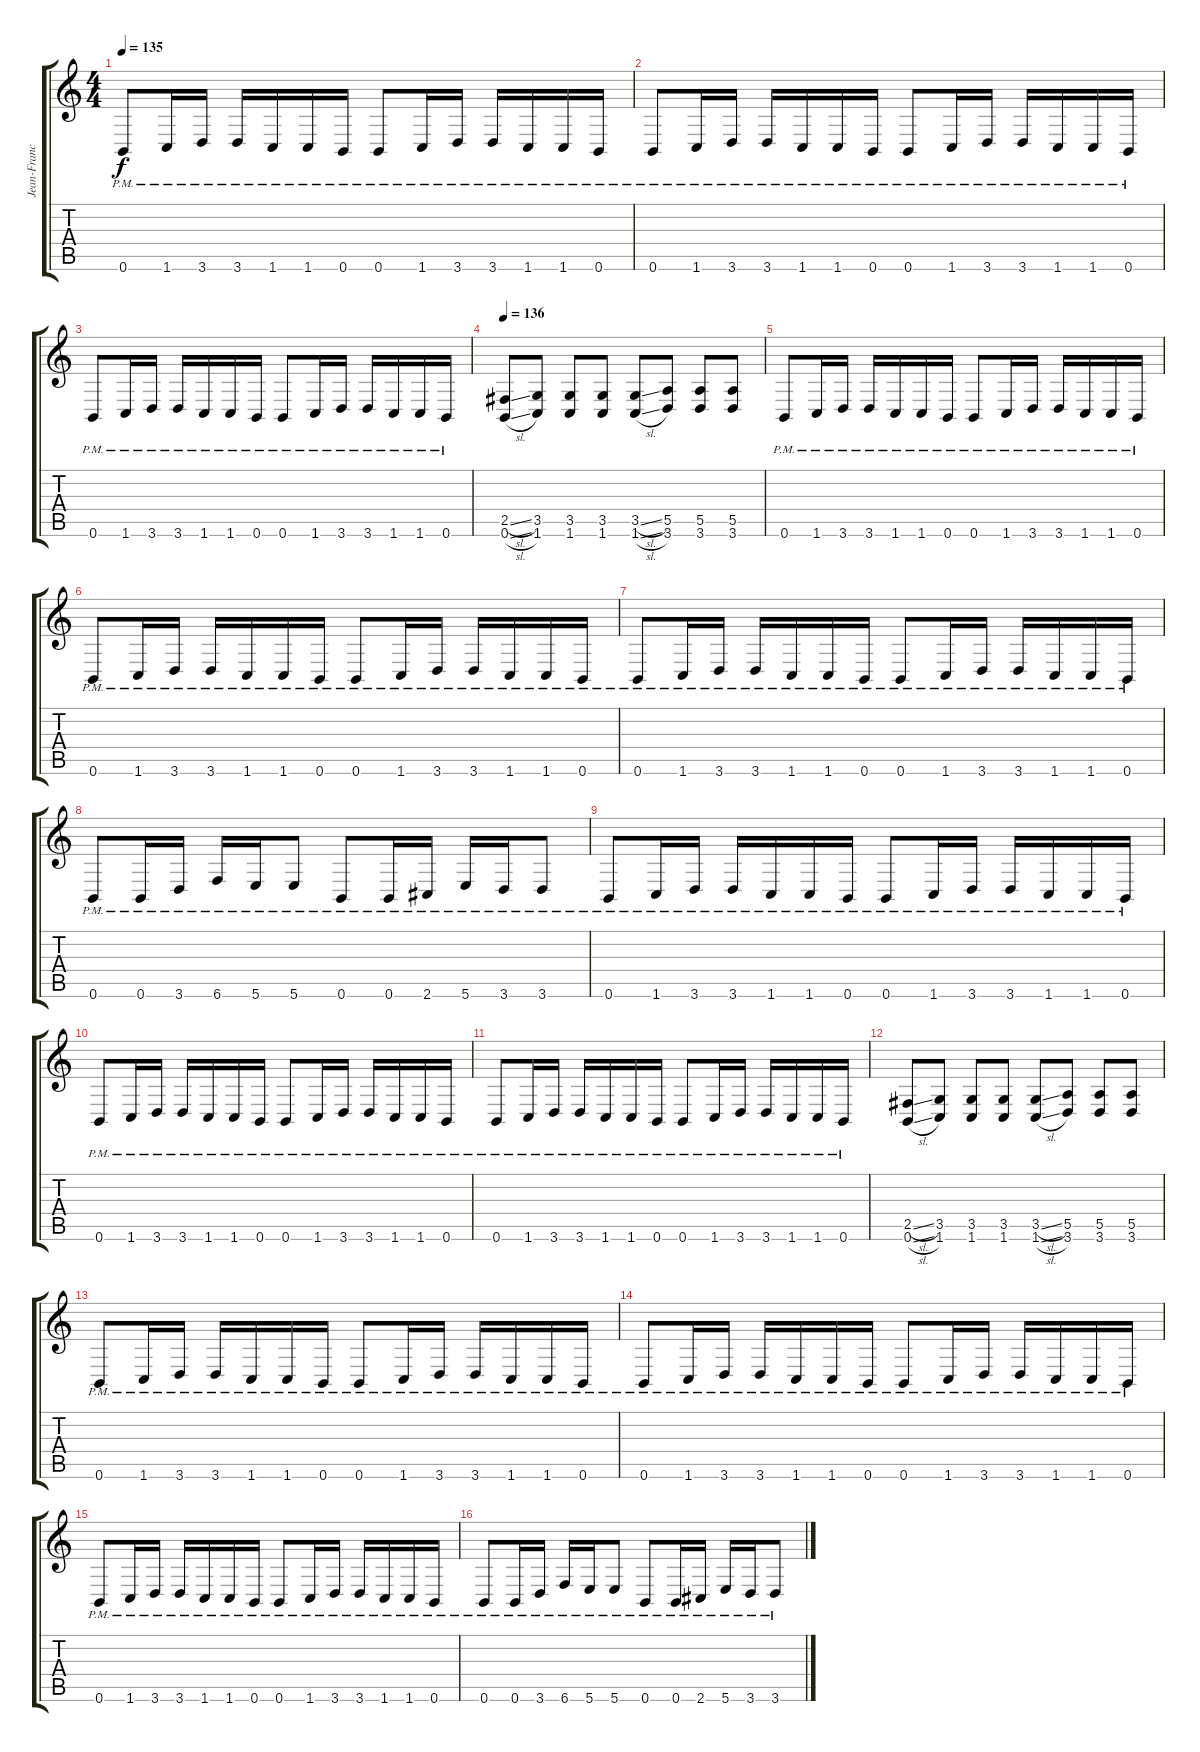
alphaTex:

\track ("Jean-Francois Dagenais (lead)" "Jean-Franc") {instrument distortionguitar}
\staff {score tabs}
\tuning (B3 Gb3 D3 A2 E2 B1) {hide}
\ts (4 4)
\tempo 135
\clef g2
\ks c
0.6{pm}.8{dy f} 1.6{pm}.16 3.6{pm}.16 3.6{pm}.16 1.6{pm}.16 1.6{pm}.16 0.6{pm}.16 0.6{pm}.8 1.6{pm}.16 3.6{pm}.16 3.6{pm}.16 1.6{pm}.16 1.6{pm}.16 0.6{pm}.16 |
0.6{pm}.8 1.6{pm}.16 3.6{pm}.16 3.6{pm}.16 1.6{pm}.16 1.6{pm}.16 0.6{pm}.16 0.6{pm}.8 1.6{pm}.16 3.6{pm}.16 3.6{pm}.16 1.6{pm}.16 1.6{pm}.16 0.6{pm}.16 |
0.6{pm}.8 1.6{pm}.16 3.6{pm}.16 3.6{pm}.16 1.6{pm}.16 1.6{pm}.16 0.6{pm}.16 0.6{pm}.8 1.6{pm}.16 3.6{pm}.16 3.6{pm}.16 1.6{pm}.16 1.6{pm}.16 0.6{pm}.16 |
\tempo 136
(2.5{sl} 0.6{sl}).8 (3.5 1.6).8 (3.5 1.6).8 (3.5 1.6).8 (3.5{sl} 1.6{sl}).8 (5.5 3.6).8 (5.5 3.6).8 (5.5 3.6).8 |
0.6{pm}.8 1.6{pm}.16 3.6{pm}.16 3.6{pm}.16 1.6{pm}.16 1.6{pm}.16 0.6{pm}.16 0.6{pm}.8 1.6{pm}.16 3.6{pm}.16 3.6{pm}.16 1.6{pm}.16 1.6{pm}.16 0.6{pm}.16 |
0.6{pm}.8 1.6{pm}.16 3.6{pm}.16 3.6{pm}.16 1.6{pm}.16 1.6{pm}.16 0.6{pm}.16 0.6{pm}.8 1.6{pm}.16 3.6{pm}.16 3.6{pm}.16 1.6{pm}.16 1.6{pm}.16 0.6{pm}.16 |
0.6{pm}.8 1.6{pm}.16 3.6{pm}.16 3.6{pm}.16 1.6{pm}.16 1.6{pm}.16 0.6{pm}.16 0.6{pm}.8 1.6{pm}.16 3.6{pm}.16 3.6{pm}.16 1.6{pm}.16 1.6{pm}.16 0.6{pm}.16 |
0.6{pm}.8 0.6{pm}.16 3.6{pm}.16 6.6{pm}.16 5.6{pm}.16 5.6{pm}.8 0.6{pm}.8 0.6{pm}.16 2.6{pm}.16 5.6{pm}.16 3.6{pm}.16 3.6{pm}.8 |
0.6{pm}.8 1.6{pm}.16 3.6{pm}.16 3.6{pm}.16 1.6{pm}.16 1.6{pm}.16 0.6{pm}.16 0.6{pm}.8 1.6{pm}.16 3.6{pm}.16 3.6{pm}.16 1.6{pm}.16 1.6{pm}.16 0.6{pm}.16 |
0.6{pm}.8 1.6{pm}.16 3.6{pm}.16 3.6{pm}.16 1.6{pm}.16 1.6{pm}.16 0.6{pm}.16 0.6{pm}.8 1.6{pm}.16 3.6{pm}.16 3.6{pm}.16 1.6{pm}.16 1.6{pm}.16 0.6{pm}.16 |
0.6{pm}.8 1.6{pm}.16 3.6{pm}.16 3.6{pm}.16 1.6{pm}.16 1.6{pm}.16 0.6{pm}.16 0.6{pm}.8 1.6{pm}.16 3.6{pm}.16 3.6{pm}.16 1.6{pm}.16 1.6{pm}.16 0.6{pm}.16 |
(2.5{sl} 0.6{sl}).8 (3.5 1.6).8 (3.5 1.6).8 (3.5 1.6).8 (3.5{sl} 1.6{sl}).8 (5.5 3.6).8 (5.5 3.6).8 (5.5 3.6).8 |
0.6{pm}.8 1.6{pm}.16 3.6{pm}.16 3.6{pm}.16 1.6{pm}.16 1.6{pm}.16 0.6{pm}.16 0.6{pm}.8 1.6{pm}.16 3.6{pm}.16 3.6{pm}.16 1.6{pm}.16 1.6{pm}.16 0.6{pm}.16 |
0.6{pm}.8 1.6{pm}.16 3.6{pm}.16 3.6{pm}.16 1.6{pm}.16 1.6{pm}.16 0.6{pm}.16 0.6{pm}.8 1.6{pm}.16 3.6{pm}.16 3.6{pm}.16 1.6{pm}.16 1.6{pm}.16 0.6{pm}.16 |
0.6{pm}.8 1.6{pm}.16 3.6{pm}.16 3.6{pm}.16 1.6{pm}.16 1.6{pm}.16 0.6{pm}.16 0.6{pm}.8 1.6{pm}.16 3.6{pm}.16 3.6{pm}.16 1.6{pm}.16 1.6{pm}.16 0.6{pm}.16 |
0.6{pm}.8 0.6{pm}.16 3.6{pm}.16 6.6{pm}.16 5.6{pm}.16 5.6{pm}.8 0.6{pm}.8 0.6{pm}.16 2.6{pm}.16 5.6{pm}.16 3.6{pm}.16 3.6{pm}.8
